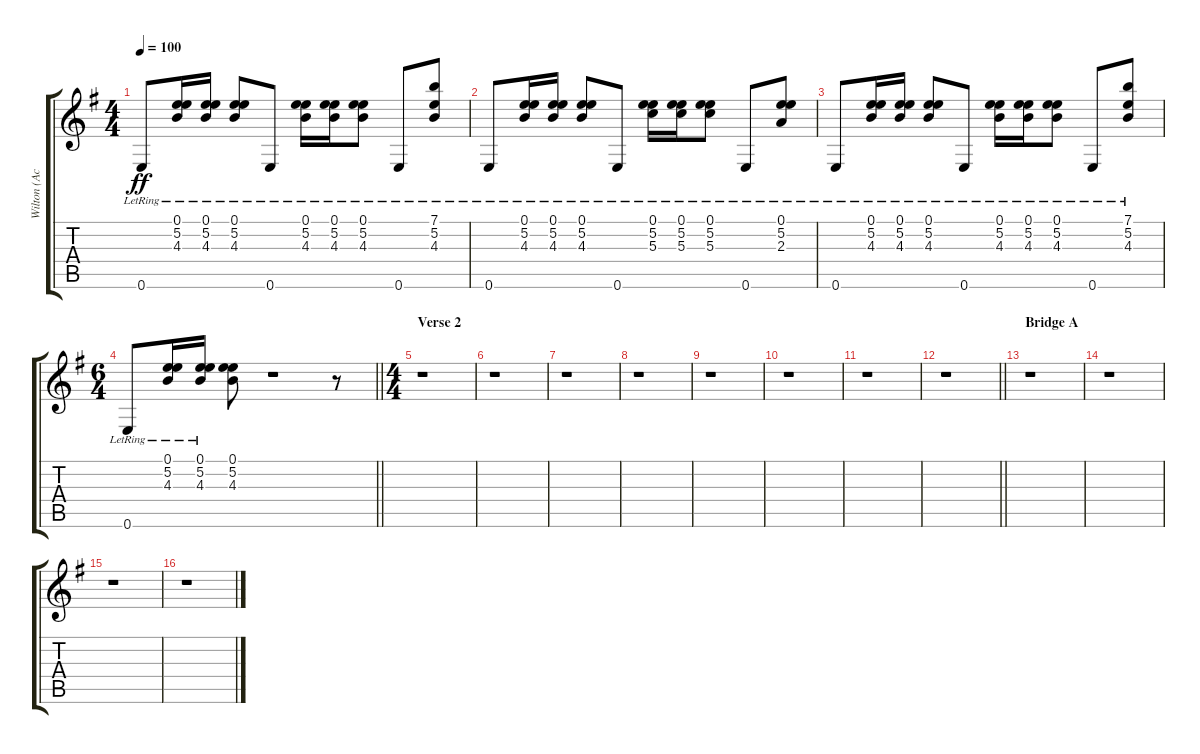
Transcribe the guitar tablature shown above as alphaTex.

\track ("Wilton (Acoustic)" "Wilton (Ac") {instrument acousticguitarsteel}
\staff {score tabs}
\tuning (E4 B3 G3 D3 A2 E2) {hide}
\ts (4 4)
\tempo 100
\clef g2
\ks g
0.6{lr}.8{dy ff} (0.1{lr} 5.2{lr} 4.3{lr}).16 (0.1{lr} 5.2{lr} 4.3{lr}).16 (0.1{lr} 5.2{lr} 4.3{lr}).8 0.6{lr}.8 (0.1{lr} 5.2{lr} 4.3{lr}).16 (0.1{lr} 5.2{lr} 4.3{lr}).16 (0.1{lr} 5.2{lr} 4.3{lr}).8 0.6{lr}.8 (7.1{lr} 5.2{lr} 4.3{lr}).8 |
0.6{lr}.8 (0.1{lr} 5.2{lr} 4.3{lr}).16 (0.1{lr} 5.2{lr} 4.3{lr}).16 (0.1{lr} 5.2{lr} 4.3{lr}).8 0.6{lr}.8 (0.1{lr} 5.2{lr} 5.3{lr}).16 (0.1{lr} 5.2{lr} 5.3{lr}).16 (0.1{lr} 5.2{lr} 5.3{lr}).8 0.6{lr}.8 (0.1{lr} 5.2{lr} 2.3{lr}).8 |
0.6{lr}.8 (0.1{lr} 5.2{lr} 4.3{lr}).16 (0.1{lr} 5.2{lr} 4.3{lr}).16 (0.1{lr} 5.2{lr} 4.3{lr}).8 0.6{lr}.8 (0.1{lr} 5.2{lr} 4.3{lr}).16 (0.1{lr} 5.2{lr} 4.3{lr}).16 (0.1{lr} 5.2{lr} 4.3{lr}).8 0.6{lr}.8 (7.1{lr} 5.2{lr} 4.3{lr}).8 |
\ts (6 4)
\barLineRight lightlight
0.6{lr}.8 (0.1{lr} 5.2{lr} 4.3{lr}).16 (0.1{lr} 5.2{lr} 4.3{lr}).16 (0.1 5.2 4.3).8 r.1 r.8 |
\ts (4 4)
\section ("" "Verse 2")
r.1 |
r.1 |
r.1 |
r.1 |
r.1 |
r.1 |
r.1 |
\barLineRight lightlight
r.1 |
\section ("" "Bridge A")
r.1 |
r.1 |
r.1 |
r.1
